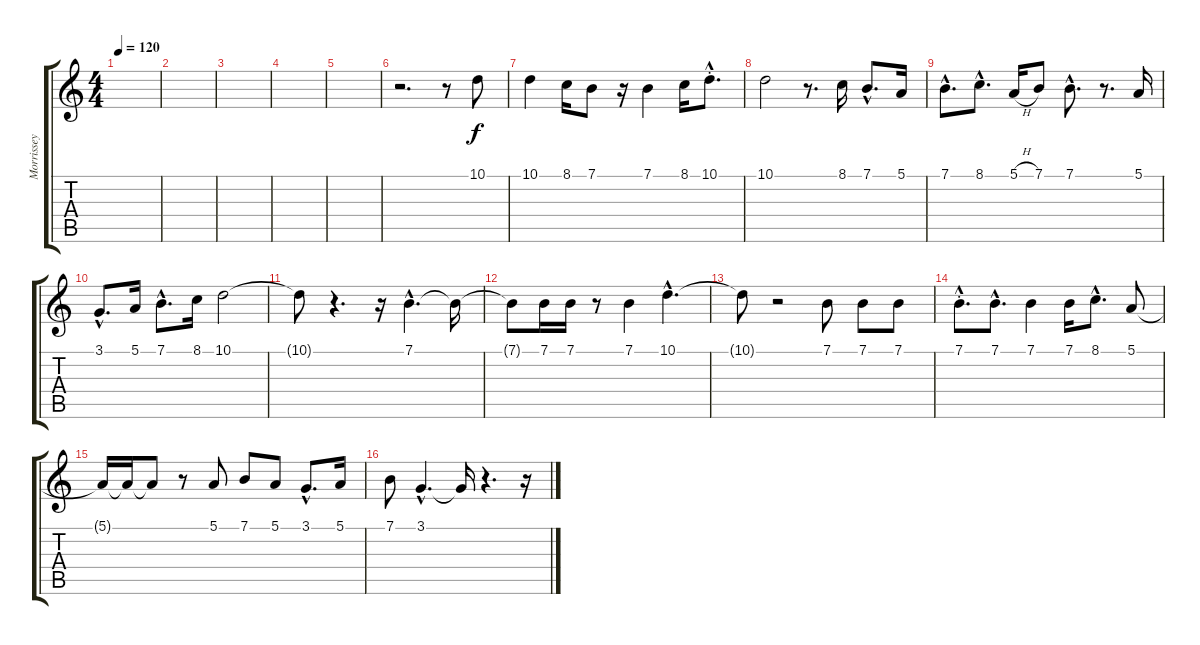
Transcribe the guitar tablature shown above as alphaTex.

\track ("Morrissey" "Morrissey") {instrument voiceoohs}
\staff {score tabs}
\tuning (E4 B3 G3 D3 A2 E2) {hide}
\ts (4 4)
\tempo 120
\clef g2
\ks c
|
|
|
|
|
r.2{d} r.8 10.1.8 |
10.1.4 8.1.16 7.1.8 r.16 7.1.4 8.1.16 10.1{hac st}.8{d} |
10.1.2 r.8{d} 8.1.16 7.1{hac}.8{d} 5.1.16 |
7.1{hac}.8{d} 8.1{hac}.8{d} 5.1{h}.16 7.1.8 7.1{hac}.8{d} r.8{d} 5.1.16 |
3.1{hac}.8{d} 5.1.16 7.1{hac}.8{d} 8.1.16 10.1.2 |
10.1{t}.8 r.4{d} r.16 7.1{hac}.4{d} 7.1{t}.16 |
7.1{t}.8 7.1.16 7.1.16 r.8 7.1.4 10.1{hac}.4{d} |
10.1{t}.8 r.2 7.1.8 7.1.8 7.1.8 |
7.1{hac st}.8{d} 7.1{hac}.8{d} 7.1.4 7.1.16 8.1{hac}.8{d} 5.1.8 |
5.1{t}.16 5.1{t}.16 5.1{t}.8 r.8 5.1.8 7.1.8 5.1.8 3.1{hac}.8{d} 5.1.16 |
7.1.8 3.1{hac}.4{d} 3.1{t}.16 r.4{d} r.16
